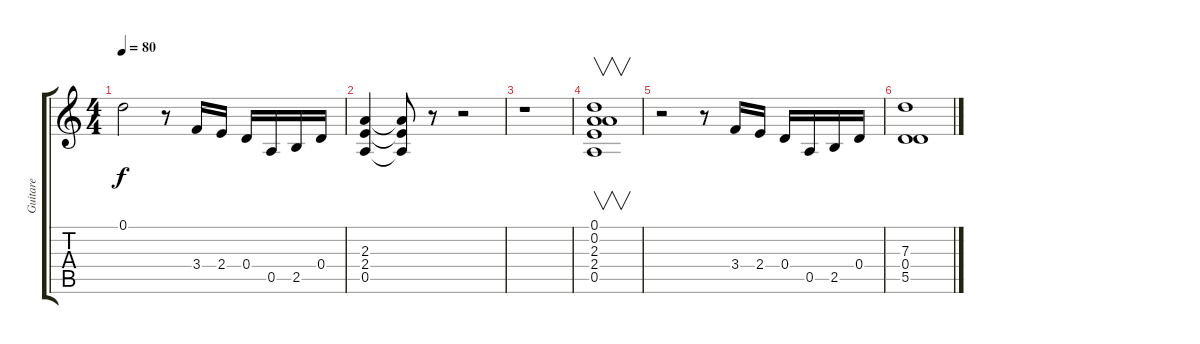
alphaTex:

\track ("Guitare" "Guitare") {instrument acousticguitarsteel}
\staff {score tabs}
\tuning (D4 A3 G3 D3 A2 D2) {hide}
\ts (4 4)
\tempo 80
\clef g2
\ks c
0.1{t}.2{dy f} r.8 3.4.16 2.4.16 0.4.16 0.5.16 2.5.16 0.4.16 |
(2.3 2.4 0.5).4 (2.3{t} 2.4{t} 0.5{t}).8 r.8 r.2 |
r.1 |
(0.1 0.2 2.3 2.4 0.5).1{v} |
r.2 r.8 3.4.16 2.4.16 0.4.16 0.5.16 2.5.16 0.4.16 |
(7.3 0.4 5.5).1
